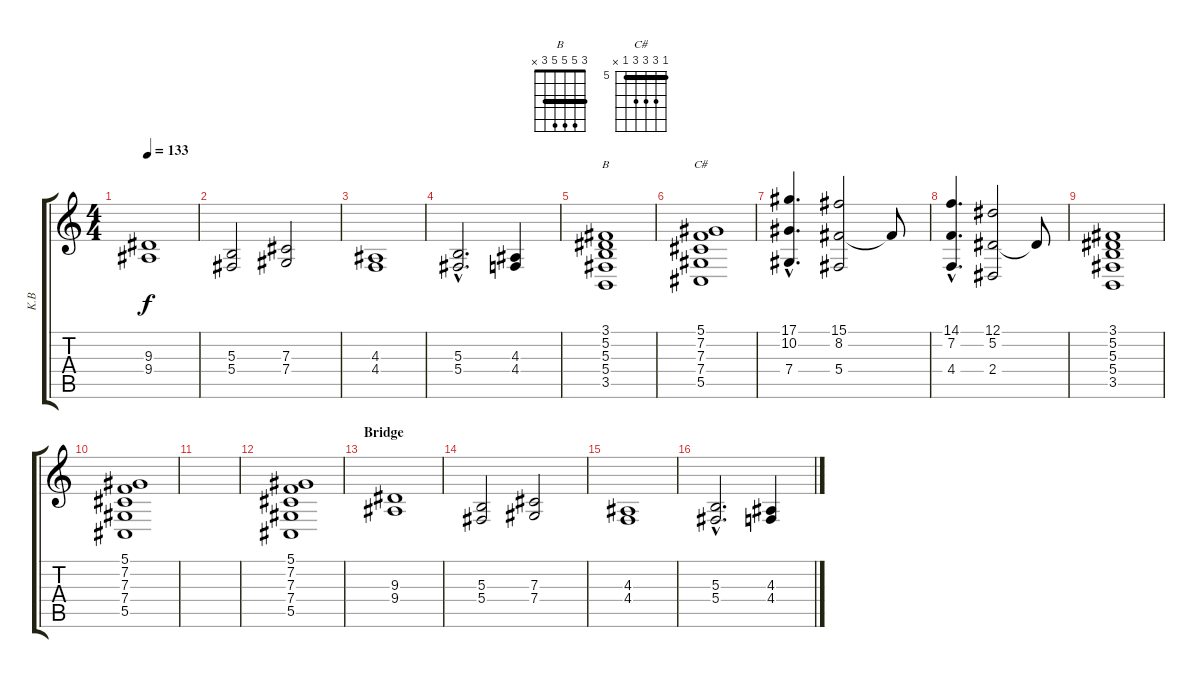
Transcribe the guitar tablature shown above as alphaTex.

\track ("K.B" "K.B") {instrument acousticgrandpiano}
\staff {score tabs}
\tuning (Eb4 Bb3 Gb3 Db3 Ab2 Eb2) {hide}
\chord ("B" 3 5 5 5 3 x) {barre 3}
\chord ("C#" 5 7 7 7 5 x) {firstfret 5 barre 5}
\ts (4 4)
\tempo 133
\clef g2
\ks c
(9.3 9.4).1{dy f volume 14 instrument stringensemble1} |
(5.3 5.4).2{volume 14 instrument stringensemble1} (7.3 7.4).2 |
(4.3 4.4).1{volume 14 instrument stringensemble1} |
(5.3{hac} 5.4{hac}).2{d volume 14 instrument stringensemble1} (4.3 4.4).4 |
(3.1 5.2 5.3 5.4 3.5).1{ch "B" volume 14 instrument stringensemble1} |
(5.1 7.2 7.3 7.4 5.5).1{ch "C#" volume 14 instrument stringensemble1} |
(17.1{hac} 10.2{hac} 7.4{hac}).4{d volume 14 instrument synthstrings1} (15.1 8.2 5.4).2 8.2{t}.8 |
(14.1{hac} 7.2{hac} 4.4{hac}).4{d volume 14 instrument stringensemble1} (12.1 5.2 2.4).2 5.2{t}.8 |
(3.1 5.2 5.3 5.4 3.5).1{volume 14 instrument stringensemble1} |
(5.1 7.2 7.3 7.4 5.5).1{volume 14 instrument stringensemble1} |
|
(5.1 7.2 7.3 7.4 5.5).1{volume 12 instrument stringensemble1} |
\section ("" "Bridge")
(9.3 9.4).1{volume 14 instrument stringensemble1} |
(5.3 5.4).2{volume 14 instrument stringensemble1} (7.3 7.4).2 |
(4.3 4.4).1{volume 14 instrument stringensemble1} |
(5.3{hac} 5.4{hac}).2{d volume 14 instrument stringensemble1} (4.3 4.4).4
